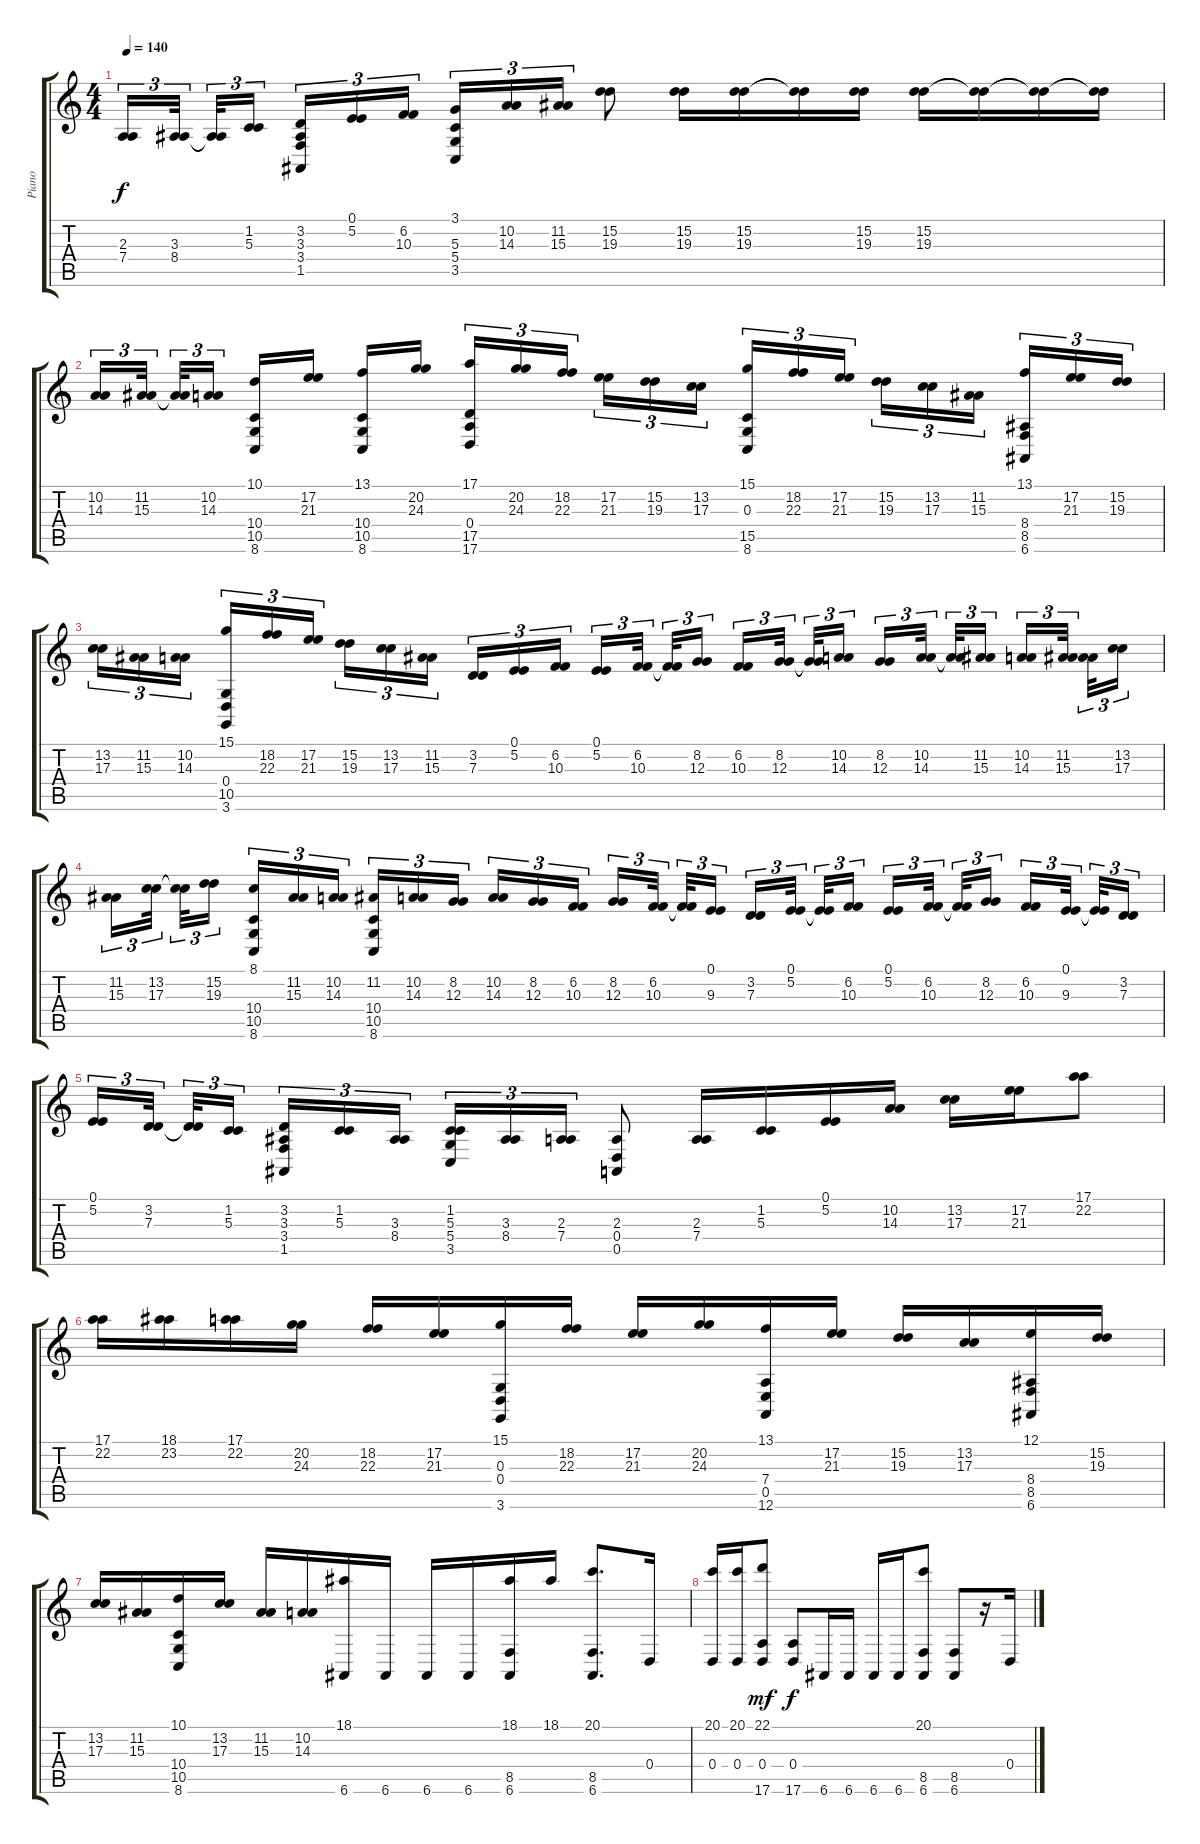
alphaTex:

\track ("Piano" "Piano") {instrument acousticgrandpiano}
\staff {score tabs}
\tuning (E4 B3 G3 D3 A2 E2) {hide}
\ts (4 4)
\tempo 140
\clef g2
\ks c
(2.3 7.4).16{tu (3 2) dy f} (3.3 8.4).32{tu (3 2)} (3.3{t} 8.4{t}).32{tu (3 2)} (1.2 5.3).16{tu (3 2)} (3.2 3.3 3.4 1.5).16{tu (3 2)} (0.1 5.2).16{tu (3 2)} (6.2 10.3).16{tu (3 2)} (3.1 5.3 5.4 3.5).16{tu (3 2)} (10.2 14.3).16{tu (3 2)} (11.2 15.3).16{tu (3 2)} (15.2 19.3).8 (15.2 19.3).16 (15.2 19.3).16 (15.2{t} 19.3{t}).16 (15.2 19.3).16 (15.2 19.3).16 (15.2{t} 19.3{t}).16 (15.2{t} 19.3{t}).16 (15.2{t} 19.3{t}).16 |
(10.2 14.3).16{tu (3 2)} (11.2 15.3).32{tu (3 2)} (11.2{t} 15.3{t}).32{tu (3 2)} (10.2 14.3).16{tu (3 2)} (10.1 10.4 10.5 8.6).16 (17.2 21.3).16 (13.1 10.4 10.5 8.6).16 (20.2 24.3).16 (17.1 0.4 17.5 17.6).16{tu (3 2)} (20.2 24.3).16{tu (3 2)} (18.2 22.3).16{tu (3 2)} (17.2 21.3).16{tu (3 2)} (15.2 19.3).16{tu (3 2)} (13.2 17.3).16{tu (3 2)} (15.1 0.3 15.5 8.6).16{tu (3 2)} (18.2 22.3).16{tu (3 2)} (17.2 21.3).16{tu (3 2)} (15.2 19.3).16{tu (3 2)} (13.2 17.3).16{tu (3 2)} (11.2 15.3).16{tu (3 2)} (13.1 8.4 8.5 6.6).16{tu (3 2)} (17.2 21.3).16{tu (3 2)} (15.2 19.3).16{tu (3 2)} |
(13.2 17.3).16{tu (3 2)} (11.2 15.3).16{tu (3 2)} (10.2 14.3).16{tu (3 2)} (15.1 0.4 10.5 3.6).16{tu (3 2)} (18.2 22.3).16{tu (3 2)} (17.2 21.3).16{tu (3 2)} (15.2 19.3).16{tu (3 2)} (13.2 17.3).16{tu (3 2)} (11.2 15.3).16{tu (3 2)} (3.2 7.3).16{tu (3 2)} (0.1 5.2).16{tu (3 2)} (6.2 10.3).16{tu (3 2)} (0.1 5.2).16{tu (3 2)} (6.2 10.3).32{tu (3 2)} (6.2{t} 10.3{t}).32{tu (3 2)} (8.2 12.3).16{tu (3 2)} (6.2 10.3).16{tu (3 2)} (8.2 12.3).32{tu (3 2)} (8.2{t} 12.3{t}).32{tu (3 2)} (10.2 14.3).16{tu (3 2)} (8.2 12.3).16{tu (3 2)} (10.2 14.3).32{tu (3 2)} (10.2{t} 14.3{t}).32{tu (3 2)} (11.2 15.3).16{tu (3 2)} (10.2 14.3).16{tu (3 2)} (11.2 15.3).32{tu (3 2)} (11.2{t} 15.3{t}).32{tu (3 2)} (13.2 17.3).16{tu (3 2)} |
(11.2 15.3).16{tu (3 2)} (13.2 17.3).32{tu (3 2)} (13.2{t} 17.3{t}).32{tu (3 2)} (15.2 19.3).16{tu (3 2)} (8.1 10.4 10.5 8.6).16{tu (3 2)} (11.2 15.3).16{tu (3 2)} (10.2 14.3).16{tu (3 2)} (11.2 10.4 10.5 8.6).16{tu (3 2)} (10.2 14.3).16{tu (3 2)} (8.2 12.3).16{tu (3 2)} (10.2 14.3).16{tu (3 2)} (8.2 12.3).16{tu (3 2)} (6.2 10.3).16{tu (3 2)} (8.2 12.3).16{tu (3 2)} (6.2 10.3).32{tu (3 2)} (6.2{t} 10.3{t}).32{tu (3 2)} (0.1 9.3).16{tu (3 2)} (3.2 7.3).16{tu (3 2)} (0.1 5.2).32{tu (3 2)} (0.1{t} 5.2{t}).32{tu (3 2)} (6.2 10.3).16{tu (3 2)} (0.1 5.2).16{tu (3 2)} (6.2 10.3).32{tu (3 2)} (6.2{t} 10.3{t}).32{tu (3 2)} (8.2 12.3).16{tu (3 2)} (6.2 10.3).16{tu (3 2)} (0.1 9.3).32{tu (3 2)} (0.1{t} 9.3{t}).32{tu (3 2)} (3.2 7.3).16{tu (3 2)} |
(0.1 5.2).16{tu (3 2)} (3.2 7.3).32{tu (3 2)} (3.2{t} 7.3{t}).32{tu (3 2)} (1.2 5.3).16{tu (3 2)} (3.2 3.3 3.4 1.5).16{tu (3 2)} (1.2 5.3).16{tu (3 2)} (3.3 8.4).16{tu (3 2)} (1.2 5.3 5.4 3.5).16{tu (3 2)} (3.3 8.4).16{tu (3 2)} (2.3 7.4).16{tu (3 2)} (2.3 0.4 0.5).8 (2.3 7.4).16 (1.2 5.3).16 (0.1 5.2).16 (10.2 14.3).16 (13.2 17.3).16 (17.2 21.3).16 (17.1 22.2).8 |
(17.1 22.2).16 (18.1 23.2).16 (17.1 22.2).16 (20.2 24.3).16 (18.2 22.3).16 (17.2 21.3).16 (15.1 0.3 0.4 3.6).16 (18.2 22.3).16 (17.2 21.3).16 (20.2 24.3).16 (13.1 7.4 0.5 12.6).16 (17.2 21.3).16 (15.2 19.3).16 (13.2 17.3).16 (12.1 8.4 8.5 6.6).16 (15.2 19.3).16 |
(13.2 17.3).16 (11.2 15.3).16 (10.1 10.4 10.5 8.6).16 (13.2 17.3).16 (11.2 15.3).16 (10.2 14.3).16 (18.1 6.6).16 6.6.16 6.6.16 6.6.16 (18.1 8.5 6.6).16 18.1.16 (20.1 8.5 6.6).8{d} 0.4.16 |
(20.1 0.4).16 (20.1 0.4).16 (22.1 0.4 17.6).8{dy mf} (0.4 17.6).8{dy f} 6.6.16 6.6.16 6.6.16 6.6.16 (20.1 8.5 6.6).8 (8.5 6.6).8 r.16 0.4.16
